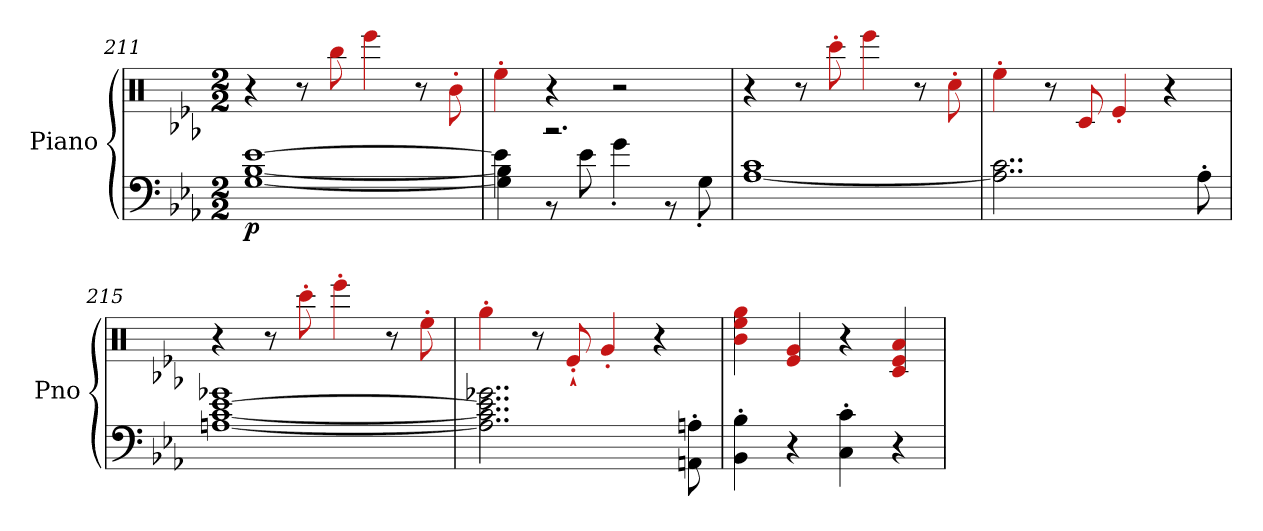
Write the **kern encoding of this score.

**kern	**kern	**dynam
*part1	*part1	*part1
*staff2	*staff1	*staff1/2
*I"Piano	*	*
*I'Pno	*	*
!!LO:LB:g=z
*clefF4	*clefX	*
*k[b-e-a-]	*k[b-e-a-]	*
*M2/2	*M2/2	*
=211	=211	=211
*^	*	*
!	!	!	!LO:DY:b=2
[1e-	[1G [1B-	4r	p
.	.	8r	.
.	.	8bb-\	.
.	.	4eee-\	.
.	.	8r	.
.	.	8b-'\	.
=212	=212	=212	=212
4e-\]	4G\] 4B-\]	4ee-'\	.
2.r	8r	4r	.
.	8e-\	.	.
.	4g'\	2r	.
.	8r	.	.
.	8G'\	.	.
*v	*v	*	*
=213	=213	=213
[1A- 1c	4r	.
.	8r	.
.	8ccc'\	.
.	4eee-\	.
.	8r	.
.	8cc'\	.
!!LO:PB:g=z
=214	=214	=214
2..A-\] 2..c\	4ee-'\	.
.	8r	.
.	8c/	.
.	4e-'/	.
.	4r	.
8A-'\	.	.
=215	=215	=215
[1An [1c [1e- 1g-X	4r	.
.	8r	.
.	8ccc'\	.
.	4eee-'\	.
.	8r	.
.	8ee-'\	.
=216	=216	=216
2..A\] 2..c\] 2..e-\] 2..g-X\	4gg-X'\	.
.	8r	.
.	8e-'''/	.
.	4g-X'/	.
.	4r	.
8AAn\' 8An\'	.	.
!!LO:LB:g=z
=217	=217	=217
4BB-\' 4B-\'	4b-\ 4ee-\ 4ggn\	.
4r	4e-/ 4gn/	.
4C\' 4c\'	4r	.
4r	4c/ 4e-/ 4a-/	.
=	=	=
*-	*-	*-
